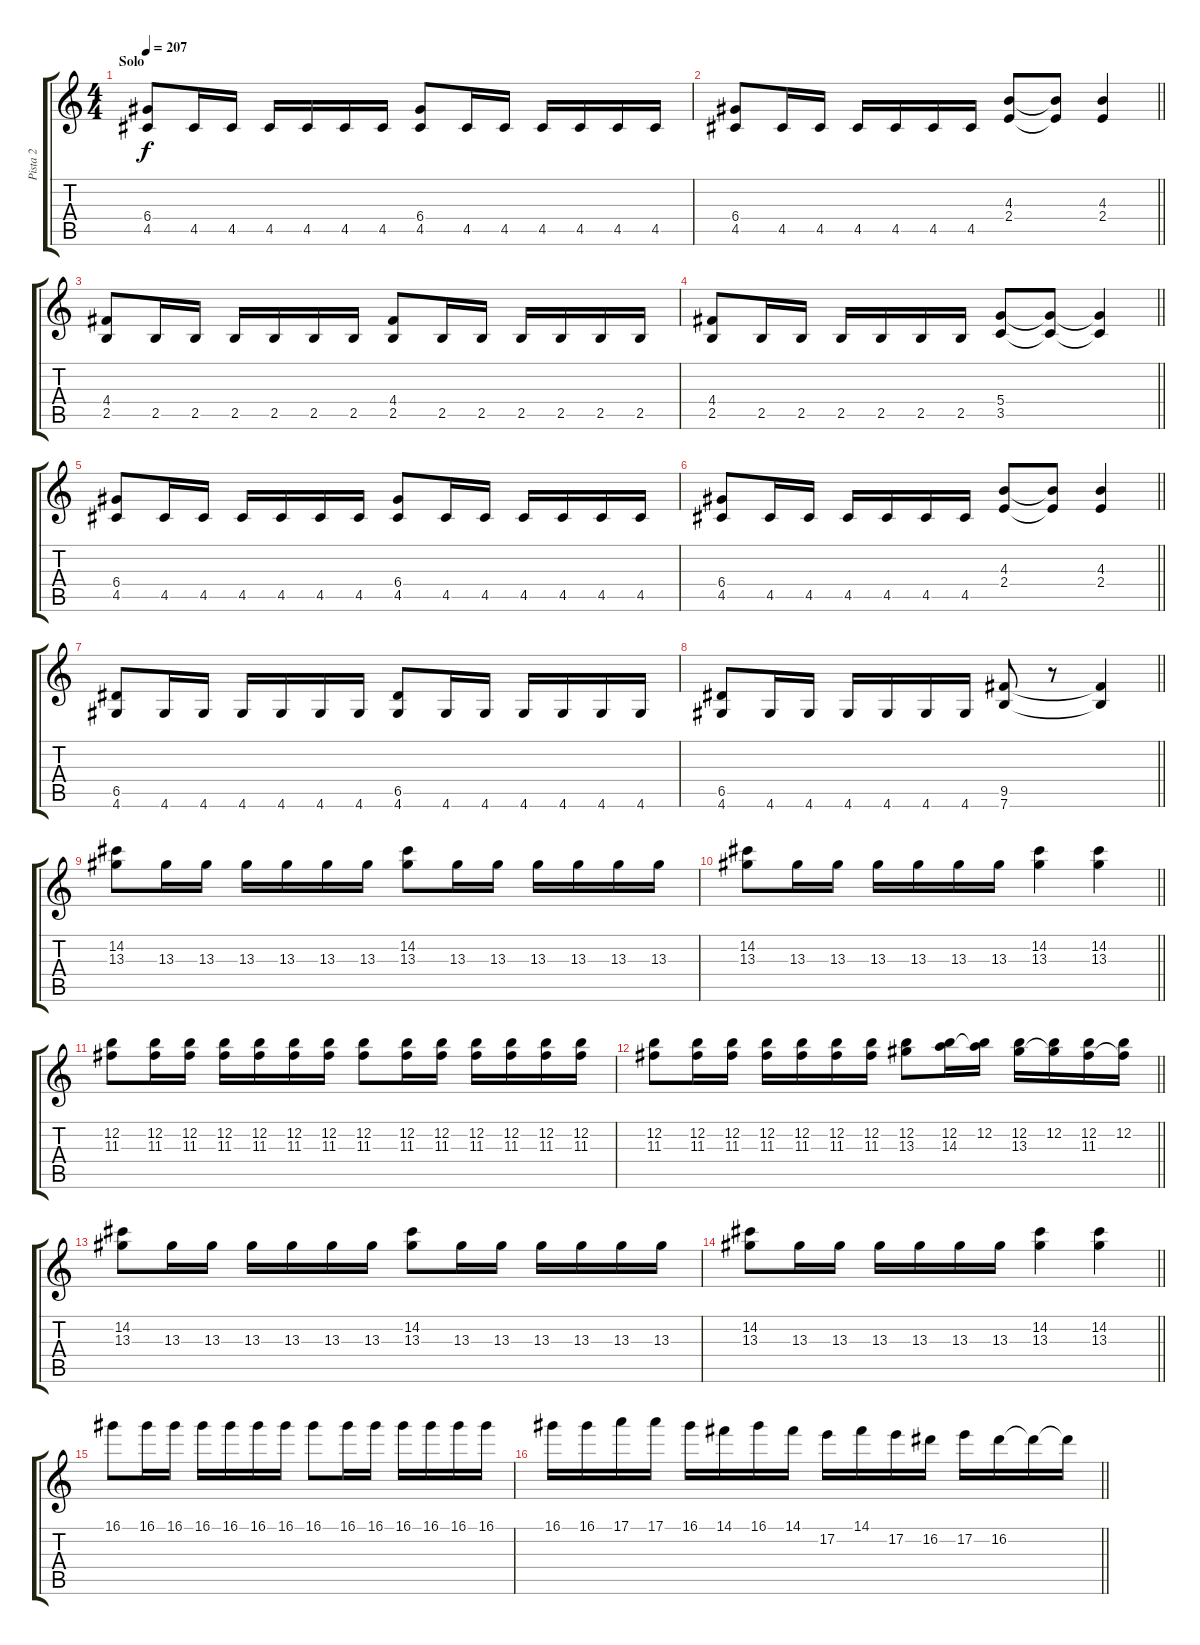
\track ("Pista 2" "Pista 2") {instrument distortionguitar}
\staff {score tabs}
\tuning (E4 B3 G3 D3 A2 E2) {hide}
\ts (4 4)
\section ("" "Solo")
\tempo 207
\clef g2
\ks c
(6.4 4.5).8{dy f} 4.5.16 4.5.16 4.5.16 4.5.16 4.5.16 4.5.16 (6.4 4.5).8 4.5.16 4.5.16 4.5.16 4.5.16 4.5.16 4.5.16 |
\barLineRight lightlight
(6.4 4.5).8 4.5.16 4.5.16 4.5.16 4.5.16 4.5.16 4.5.16 (4.3 2.4).8 (4.3{t} 2.4{t}).8 (4.3 2.4).4 |
(4.4 2.5).8 2.5.16 2.5.16 2.5.16 2.5.16 2.5.16 2.5.16 (4.4 2.5).8 2.5.16 2.5.16 2.5.16 2.5.16 2.5.16 2.5.16 |
\barLineRight lightlight
(4.4 2.5).8 2.5.16 2.5.16 2.5.16 2.5.16 2.5.16 2.5.16 (5.4 3.5).8 (5.4{t} 3.5{t}).8 (5.4{t} 3.5{t}).4 |
(6.4 4.5).8 4.5.16 4.5.16 4.5.16 4.5.16 4.5.16 4.5.16 (6.4 4.5).8 4.5.16 4.5.16 4.5.16 4.5.16 4.5.16 4.5.16 |
\barLineRight lightlight
(6.4 4.5).8 4.5.16 4.5.16 4.5.16 4.5.16 4.5.16 4.5.16 (4.3 2.4).8 (4.3{t} 2.4{t}).8 (4.3 2.4).4 |
(6.5 4.6).8 4.6.16 4.6.16 4.6.16 4.6.16 4.6.16 4.6.16 (6.5 4.6).8 4.6.16 4.6.16 4.6.16 4.6.16 4.6.16 4.6.16 |
\barLineRight lightlight
(6.5 4.6).8 4.6.16 4.6.16 4.6.16 4.6.16 4.6.16 4.6.16 (9.5 7.6).8 r.8 (9.5{t} 7.6{t}).4 |
(14.2 13.3).8 13.3.16 13.3.16 13.3.16 13.3.16 13.3.16 13.3.16 (14.2 13.3).8 13.3.16 13.3.16 13.3.16 13.3.16 13.3.16 13.3.16 |
\barLineRight lightlight
(14.2 13.3).8 13.3.16 13.3.16 13.3.16 13.3.16 13.3.16 13.3.16 (14.2 13.3).4 (14.2 13.3).4 |
(12.2 11.3).8 (12.2 11.3).16 (12.2 11.3).16 (12.2 11.3).16 (12.2 11.3).16 (12.2 11.3).16 (12.2 11.3).16 (12.2 11.3).8 (12.2 11.3).16 (12.2 11.3).16 (12.2 11.3).16 (12.2 11.3).16 (12.2 11.3).16 (12.2 11.3).16 |
\barLineRight lightlight
(12.2 11.3).8 (12.2 11.3).16 (12.2 11.3).16 (12.2 11.3).16 (12.2 11.3).16 (12.2 11.3).16 (12.2 11.3).16 (12.2 13.3).8 (12.2 14.3).16 (12.2 14.3{t}).16 (12.2 13.3).16 (12.2 13.3{t}).16 (12.2 11.3).16 (12.2 11.3{t}).16 |
(14.2 13.3).8 13.3.16 13.3.16 13.3.16 13.3.16 13.3.16 13.3.16 (14.2 13.3).8 13.3.16 13.3.16 13.3.16 13.3.16 13.3.16 13.3.16 |
\barLineRight lightlight
(14.2 13.3).8 13.3.16 13.3.16 13.3.16 13.3.16 13.3.16 13.3.16 (14.2 13.3).4 (14.2 13.3).4 |
16.1.8 16.1.16 16.1.16 16.1.16 16.1.16 16.1.16 16.1.16 16.1.8 16.1.16 16.1.16 16.1.16 16.1.16 16.1.16 16.1.16 |
\barLineRight lightlight
16.1.16 16.1.16 17.1.16 17.1.16 16.1.16 14.1.16 16.1.16 14.1.16 17.2.16 14.1.16 17.2.16 16.2.16 17.2.16 16.2.16 16.2{t}.16 16.2{t}.16
